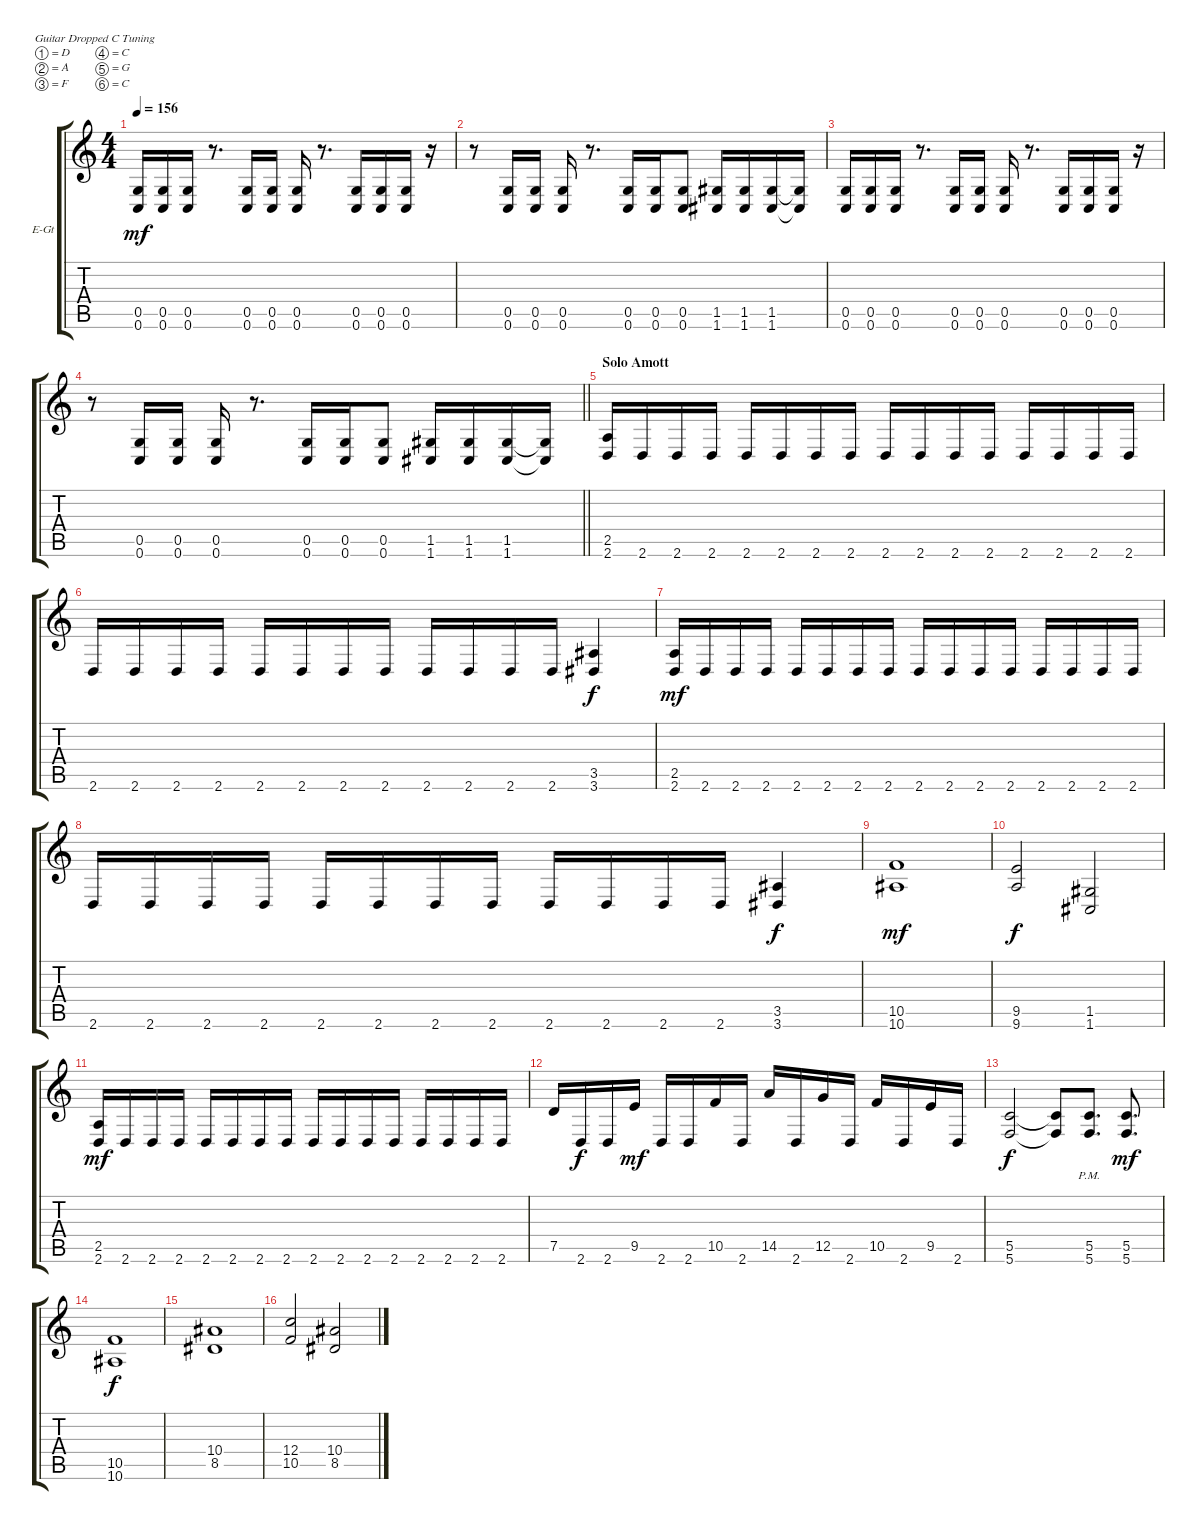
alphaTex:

\bracketExtendMode groupsimilarinstruments
\firstSystemTrackNameOrientation horizontal
\otherSystemsTrackNameOrientation horizontal
\track ("Rhythm Guitar" "E-Gt") {instrument distortionguitar}
\staff {score tabs}
\tuning (D4 A3 F3 C3 G2 C2)
\ts (4 4)
\tempo 156
\clef g2
\ks c
(0.5 0.6).16{dy mf} (0.5 0.6).16 (0.5 0.6).16 r.8{d} (0.5 0.6).16 (0.5 0.6).16 (0.5 0.6).16 r.8{d} (0.5 0.6).16 (0.5 0.6).16 (0.5 0.6).16 r.16 |
r.8 (0.5 0.6).16 (0.5 0.6).16 (0.5 0.6).16 r.8{d} (0.5 0.6).16 (0.5 0.6).16 (0.5 0.6).8 (1.5 1.6).16 (1.5 1.6).16 (1.5 1.6).16 (1.5{t} 1.6{t}).16 |
(0.5 0.6).16 (0.5 0.6).16 (0.5 0.6).16 r.8{d} (0.5 0.6).16 (0.5 0.6).16 (0.5 0.6).16 r.8{d} (0.5 0.6).16 (0.5 0.6).16 (0.5 0.6).16 r.16 |
\barLineRight lightlight
r.8 (0.5 0.6).16 (0.5 0.6).16 (0.5 0.6).16 r.8{d} (0.5 0.6).16 (0.5 0.6).16 (0.5 0.6).8 (1.5 1.6).16 (1.5 1.6).16 (1.5 1.6).16 (1.5{t} 1.6{t}).16 |
\section ("" "Solo Amott")
(2.5 2.6).16 2.6.16 2.6.16 2.6.16 2.6.16 2.6.16 2.6.16 2.6.16 2.6.16 2.6.16 2.6.16 2.6.16 2.6.16 2.6.16 2.6.16 2.6.16 |
2.6.16 2.6.16 2.6.16 2.6.16 2.6.16 2.6.16 2.6.16 2.6.16 2.6.16 2.6.16 2.6.16 2.6.16 (3.5 3.6).4{dy f} |
(2.5 2.6).16{dy mf} 2.6.16 2.6.16 2.6.16 2.6.16 2.6.16 2.6.16 2.6.16 2.6.16 2.6.16 2.6.16 2.6.16 2.6.16 2.6.16 2.6.16 2.6.16 |
2.6.16 2.6.16 2.6.16 2.6.16 2.6.16 2.6.16 2.6.16 2.6.16 2.6.16 2.6.16 2.6.16 2.6.16 (3.5 3.6).4{dy f} |
(10.6 10.5).1{dy mf} |
(9.5 9.6).2{dy f} (1.5 1.6).2 |
(2.5 2.6).16{dy mf} 2.6.16 2.6.16 2.6.16 2.6.16 2.6.16 2.6.16 2.6.16 2.6.16 2.6.16 2.6.16 2.6.16 2.6.16 2.6.16 2.6.16 2.6.16 |
7.5.16 2.6.16{dy f} 2.6.16 9.5.16{dy mf} 2.6.16 2.6.16 10.5.16 2.6.16 14.5.16 2.6.16 12.5.16 2.6.16 10.5.16 2.6.16 9.5.16 2.6.16 |
(5.5 5.6).2{dy f} (5.5{t} 5.6{t}).8 (5.5{pm} 5.6).8{d} (5.5 5.6).8{d dy mf} |
(10.6 10.5).1{dy f} |
(10.4 8.5).1 |
(12.4 10.5).2 (10.4 8.5).2
